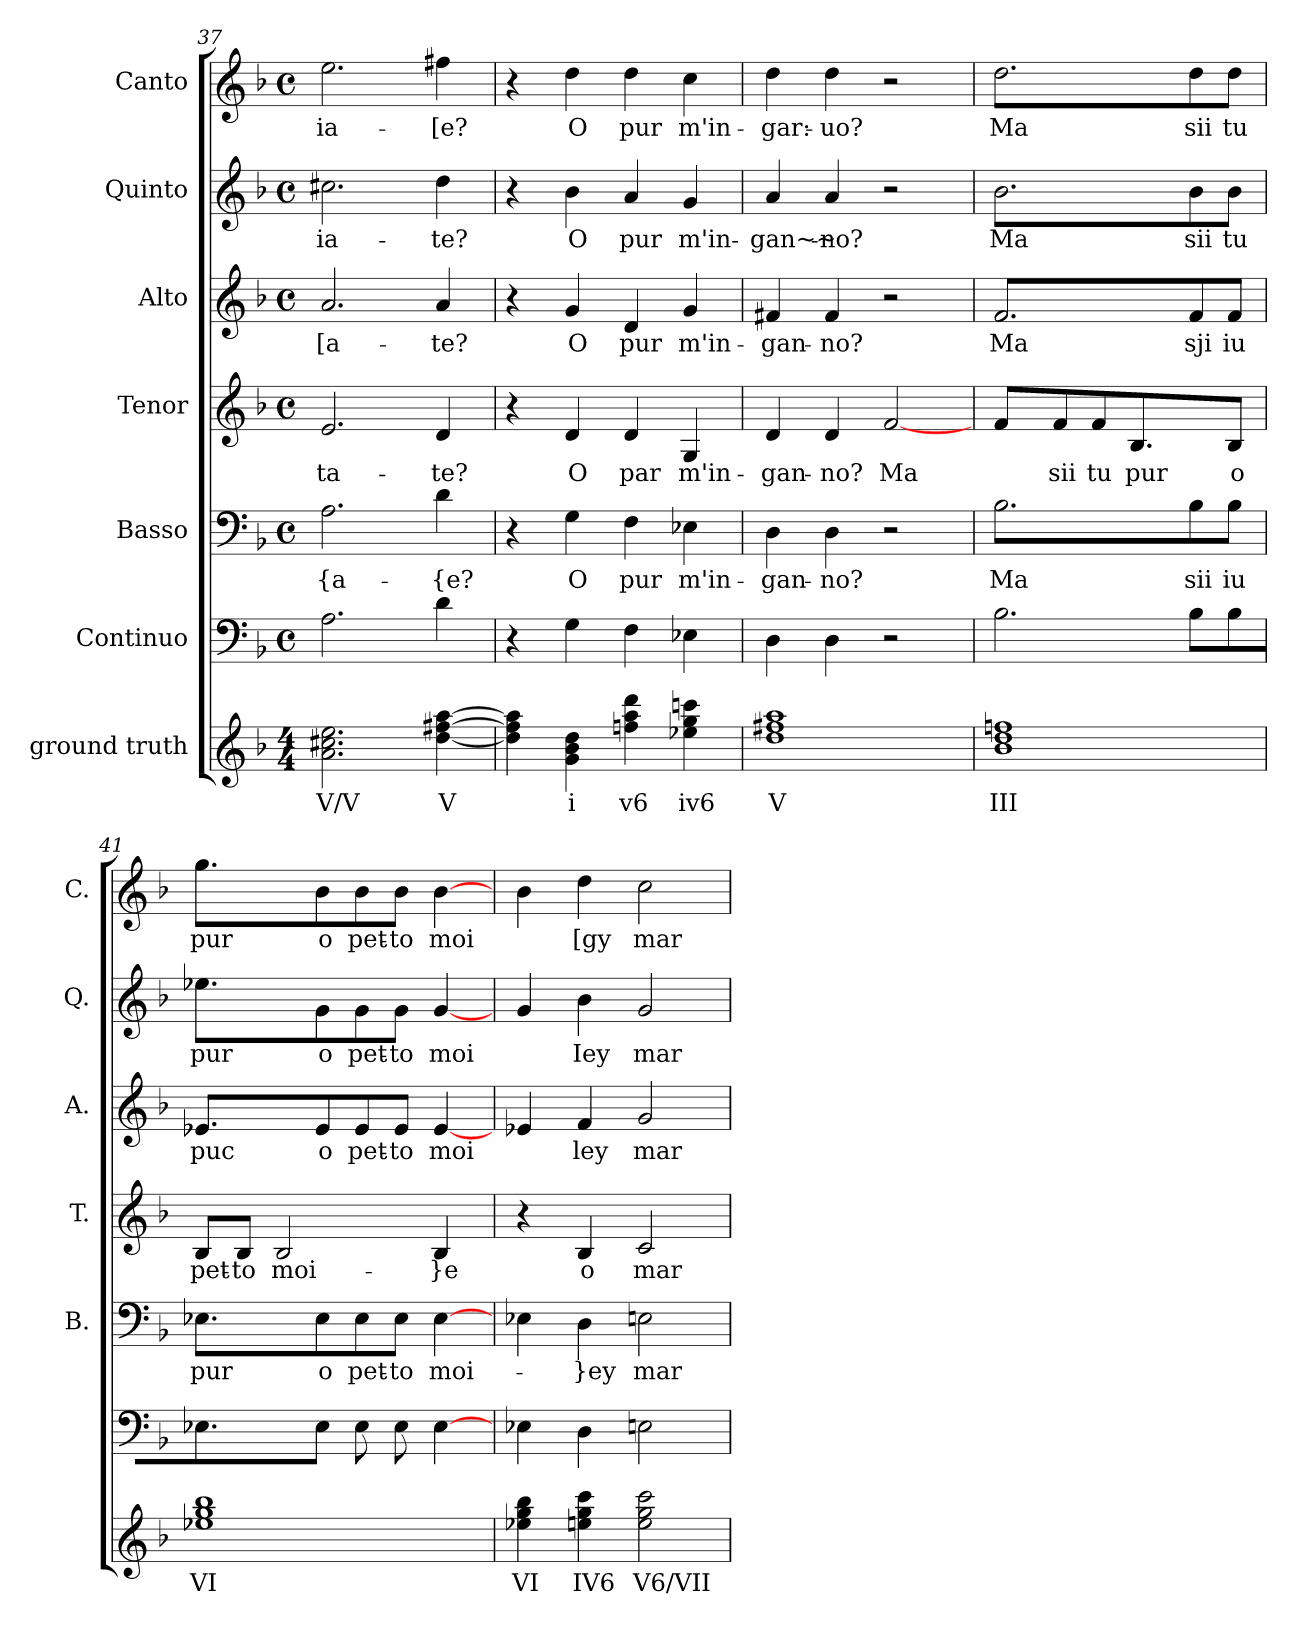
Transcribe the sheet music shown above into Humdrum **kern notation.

**kern	**text	**kern	**kern	**text	**kern	**text	**kern	**text	**kern	**text	**kern	**text
*part7	*part7	*part6	*part5	*part5	*part4	*part4	*part3	*part3	*part2	*part2	*part1	*part1
*staff7	*staff7	*staff6	*staff5	*staff5	*staff4	*staff4	*staff3	*staff3	*staff2	*staff2	*staff1	*staff1
*I"ground truth	*	*I"Continuo	*I"Basso	*	*I"Tenor	*	*I"Alto	*	*I"Quinto	*	*I"Canto	*
*	*	*	*I'B.	*	*I'T.	*	*I'A.	*	*I'Q.	*	*I'C.	*
*	*	*clefF4	*clefF4	*	*clefG2	*	*clefG2	*	*clefG2	*	*clefG2	*
*k[b-]	*	*k[b-]	*k[b-]	*	*k[b-]	*	*k[b-]	*	*k[b-]	*	*k[b-]	*
*	*	*F:	*F:	*	*F:	*	*F:	*	*F:	*	*F:	*
*M4/4	*	*M4/4	*M4/4	*	*M4/4	*	*M4/4	*	*M4/4	*	*M4/4	*
*	*	*met(c)	*met(c)	*	*met(c)	*	*met(c)	*	*met(c)	*	*met(c)	*
=37	=37	=37	=37	=37	=37	=37	=37	=37	=37	=37	=37	=37
2.a 2.cc#X 2.ee	V/V	2.A	2.A	-{a-	2.e	-ta-	2.a	-[a-	2.cc#	-ia-	2.ee	-ia-
[4dd [4ff#X [4aa	V	4d	4d	-{e?	4d	-te?	4a	-te?	4dd	-te?	4ff#	-[e?
!!LO:LB:g=z
=38	=38	=38	=38	=38	=38	=38	=38	=38	=38	=38	=38	=38
4dd] 4ff#] 4aa]	.	4r	4r	.	4r	.	4r	.	4r	.	4r	.
4g 4b- 4dd	i	4G	4G	-O	4d	-O	4g	-O	4b-	-O	4dd	-O
4ffn 4aa 4ddd	v6	4F	4F	-pur	4d	-par	4d	-pur	4a	-pur	4dd	-pur
4ee-X 4gg 4cccn	iv6	4E-	4E-	-m'in-	4G	-m'in-	4g	-m'in-	4g	-m'in-	4cc	-m'in-
=39	=39	=39	=39	=39	=39	=39	=39	=39	=39	=39	=39	=39
1dd 1ff#X 1aa	V	4D	4D	-gan-	4d	-gan-	4f#	-gan-	4a	-gan~~-	4dd	-gar:--
.	.	4D	4D	-no?	4d	-no?	4f#	-no?	4a	-no?	4dd	-uo?
.	.	2r	2r	.	[2f	-Ma	2r	.	2r	.	2r	.
=40	=40	=40	=40	=40	=40	=40	=40	=40	=40	=40	=40	=40
1b- 1dd 1ffn	III	2.B-	2.B-	-Ma	4f	.	2.f	-Ma	2.b-	-Ma	2.dd	-Ma
.	.	.	.	.	8fJ	-sii	.	.	.	.	.	.
.	.	.	.	.	8fJ	-tu	.	.	.	.	.	.
.	.	.	.	.	4.B-	-pur	.	.	.	.	.	.
.	.	8B-L	8B-J	-sii	.	.	8fJ	-sji	8b-J	-sii	8ddJ	-sii
.	.	8B-	8B-J	-iu	8B-J	-o	8fJ	-iu	8b-J	-tu	8ddJ	-tu
=41	=41	=41	=41	=41	=41	=41	=41	=41	=41	=41	=41	=41
1ee-X 1gg 1bb-	VI	4.E-	4.E-	-pur	8B-J	-pet-	4.e-	-puc	4.ee-	-pur	4.gg	-pur
.	.	.	.	.	8B-J	-to	.	.	.	.	.	.
.	.	.	.	.	2B-	-moi-	.	.	.	.	.	.
.	.	8E-J	8E-J	-o	.	.	8e-J	-o	8gJ	-o	8b-J	-o
.	.	8E-L	8E-J	-pet-	.	.	8e-J	-pet-	8gJ	-pet-	8b-J	-pet-
.	.	8E-	8E-J	-to	.	.	8e-J	-to	8gJ	-to	8b-J	-to
.	.	[4E-	[4E-	-moi-	4B-	-}e	[4e-	-moi	[4g	-moi	[4b-	-moi
=42	=42	=42	=42	=42	=42	=42	=42	=42	=42	=42	=42	=42
4ee-X 4gg 4bb-	VI	4E-	4E-	.	4r	.	4e-	.	4g	.	4b-	.
4een 4gg 4ccc	IV6	4D	4D	-}ey	4B-	-o	4f	-ley	4b-	-Iey	4dd	-[gy
2ee 2gg 2ccc	V6/VII	2E	2E	-mar-	2c	-mar-	2g	-mar-	2g	-mar-	2cc	-mar-
=	=	=	=	=	=	=	=	=	=	=	=	=
*-	*-	*-	*-	*-	*-	*-	*-	*-	*-	*-	*-	*-
